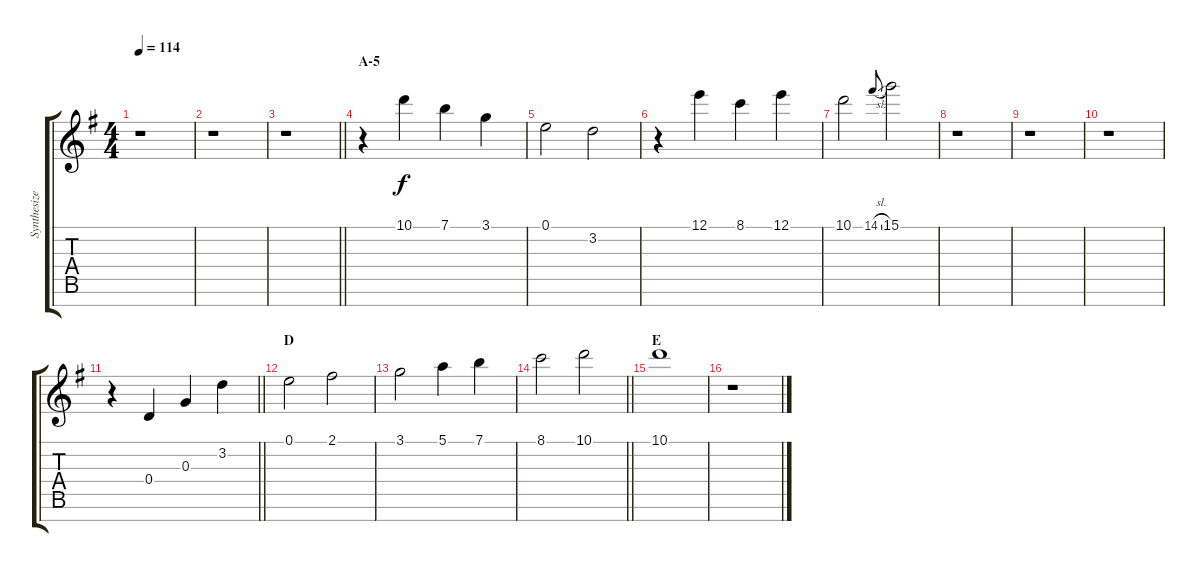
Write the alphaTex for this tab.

\track ("Synthesizer I" "Synthesize") {instrument lead3calliope}
\staff {score tabs}
\tuning (E5 B4 G4 D4 A3 E3 B2) {hide}
\ts (4 4)
\tempo 114
\clef g2
\ks g
r.1{dy f} |
r.1 |
\barLineRight lightlight
r.1 |
\section ("" "A-5")
r.4 10.1.4 7.1.4 3.1.4 |
0.1.2 3.2.2 |
r.4 12.1.4 8.1.4 12.1.4 |
10.1.2 14.1{sl}.8{gr onbeat} 15.1.2 |
r.1 |
r.1 |
r.1 |
\barLineRight lightlight
r.4 0.4.4 0.3.4 3.2.4 |
\section ("" "D")
0.1.2 2.1.2 |
3.1.2 5.1.4 7.1.4 |
\barLineRight lightlight
8.1.2 10.1.2 |
\section ("" "E")
10.1.1 |
r.1
